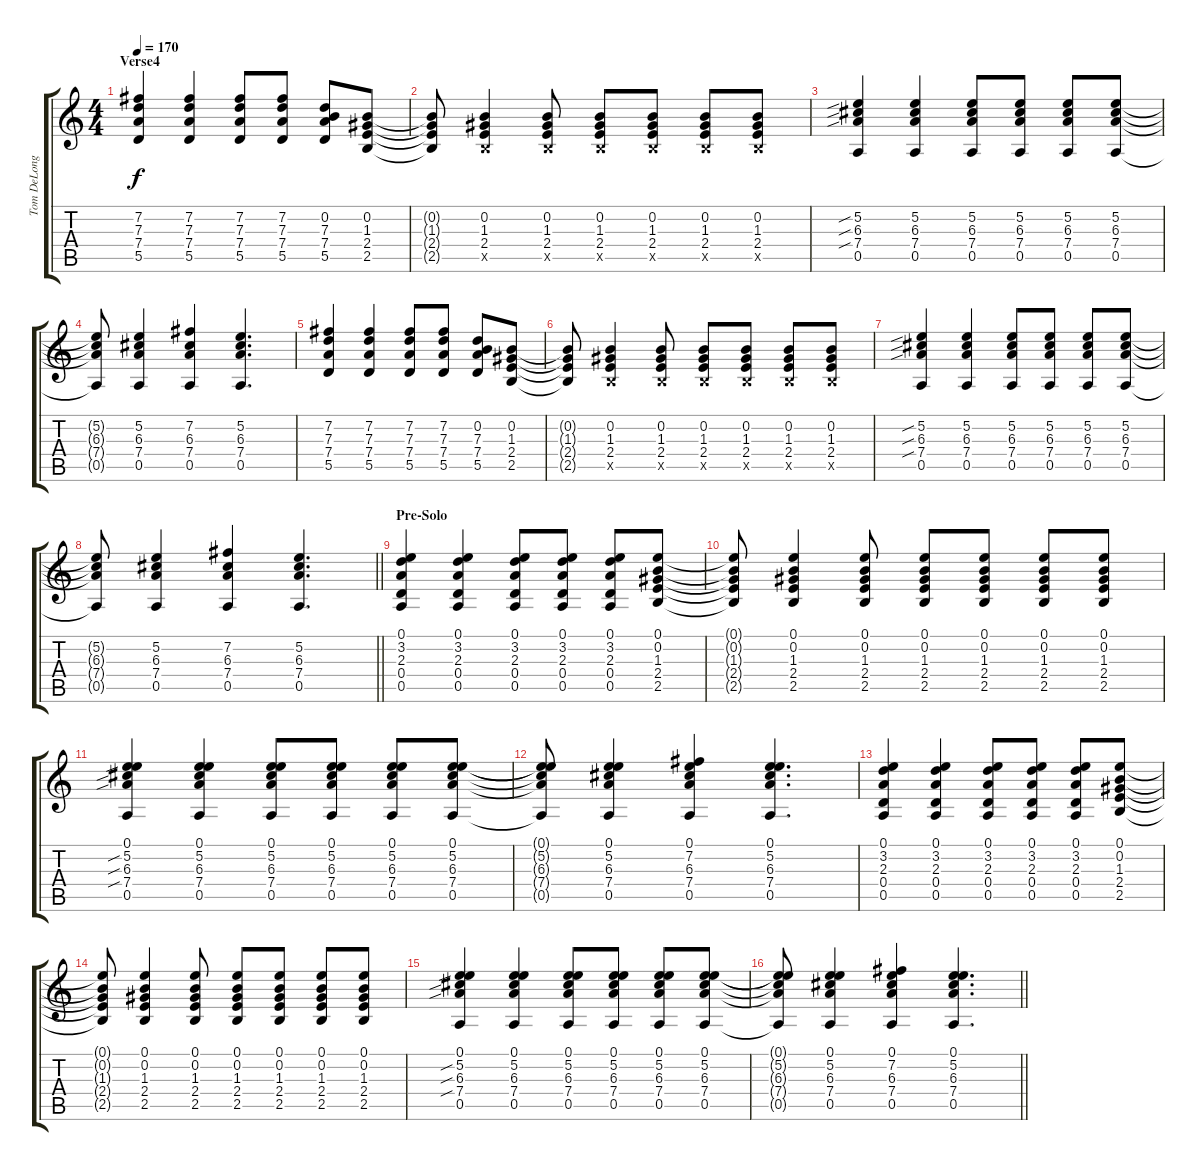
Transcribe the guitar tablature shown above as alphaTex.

\track ("Tom DeLonge" "Tom DeLong") {instrument distortionguitar}
\staff {score tabs}
\tuning (E4 B3 G3 D3 A2 E2) {hide}
\ts (4 4)
\section ("" "Verse4")
\tempo 170
\clef g2
\ks c
(7.2 7.3 7.4 5.5).4{dy f instrument electricguitarclean} (7.2 7.3 7.4 5.5).4 (7.2 7.3 7.4 5.5).8 (7.2 7.3 7.4 5.5).8 (0.2 7.3 7.4 5.5).8 (0.2 1.3 2.4 2.5).8 |
(0.2{t} 1.3{t} 2.4{t} 2.5{t}).8 (0.2 1.3 2.4 2.5{x}).4 (0.2 1.3 2.4 2.5{x}).8 (0.2 1.3 2.4 2.5{x}).8 (0.2 1.3 2.4 2.5{x}).8 (0.2 1.3 2.4 2.5{x}).8 (0.2 1.3 2.4 2.5{x}).8 |
(5.2{sib} 6.3{sib} 7.4{sib} 0.5).4 (5.2 6.3 7.4 0.5).4 (5.2 6.3 7.4 0.5).8 (5.2 6.3 7.4 0.5).8 (5.2 6.3 7.4 0.5).8 (5.2 6.3 7.4 0.5).8 |
(5.2{t} 6.3{t} 7.4{t} 0.5{t}).8 (5.2 6.3 7.4 0.5).4 (7.2 6.3 7.4 0.5).4 (5.2 6.3 7.4 0.5).4{d} |
(7.2 7.3 7.4 5.5).4 (7.2 7.3 7.4 5.5).4 (7.2 7.3 7.4 5.5).8 (7.2 7.3 7.4 5.5).8 (0.2 7.3 7.4 5.5).8 (0.2 1.3 2.4 2.5).8 |
(0.2{t} 1.3{t} 2.4{t} 2.5{t}).8 (0.2 1.3 2.4 2.5{x}).4 (0.2 1.3 2.4 2.5{x}).8 (0.2 1.3 2.4 2.5{x}).8 (0.2 1.3 2.4 2.5{x}).8 (0.2 1.3 2.4 2.5{x}).8 (0.2 1.3 2.4 2.5{x}).8 |
(5.2{sib} 6.3{sib} 7.4{sib} 0.5).4 (5.2 6.3 7.4 0.5).4 (5.2 6.3 7.4 0.5).8 (5.2 6.3 7.4 0.5).8 (5.2 6.3 7.4 0.5).8 (5.2 6.3 7.4 0.5).8 |
\barLineRight lightlight
(5.2{t} 6.3{t} 7.4{t} 0.5{t}).8 (5.2 6.3 7.4 0.5).4 (7.2 6.3 7.4 0.5).4 (5.2 6.3 7.4 0.5).4{d} |
\section ("" "Pre-Solo")
(0.1 3.2 2.3 0.4 0.5).4{instrument distortionguitar} (0.1 3.2 2.3 0.4 0.5).4 (0.1 3.2 2.3 0.4 0.5).8 (0.1 3.2 2.3 0.4 0.5).8 (0.1 3.2 2.3 0.4 0.5).8 (0.1 0.2 1.3 2.4 2.5).8 |
(0.1{t} 0.2{t} 1.3{t} 2.4{t} 2.5{t}).8 (0.1 0.2 1.3 2.4 2.5).4 (0.1 0.2 1.3 2.4 2.5).8 (0.1 0.2 1.3 2.4 2.5).8 (0.1 0.2 1.3 2.4 2.5).8 (0.1 0.2 1.3 2.4 2.5).8 (0.1 0.2 1.3 2.4 2.5).8 |
(0.1 5.2{sib} 6.3{sib} 7.4{sib} 0.5).4 (0.1 5.2 6.3 7.4 0.5).4 (0.1 5.2 6.3 7.4 0.5).8 (0.1 5.2 6.3 7.4 0.5).8 (0.1 5.2 6.3 7.4 0.5).8 (0.1 5.2 6.3 7.4 0.5).8 |
(0.1{t} 5.2{t} 6.3{t} 7.4{t} 0.5{t}).8 (0.1 5.2 6.3 7.4 0.5).4 (0.1 7.2 6.3 7.4 0.5).4 (0.1 5.2 6.3 7.4 0.5).4{d} |
(0.1 3.2 2.3 0.4 0.5).4 (0.1 3.2 2.3 0.4 0.5).4 (0.1 3.2 2.3 0.4 0.5).8 (0.1 3.2 2.3 0.4 0.5).8 (0.1 3.2 2.3 0.4 0.5).8 (0.1 0.2 1.3 2.4 2.5).8 |
(0.1{t} 0.2{t} 1.3{t} 2.4{t} 2.5{t}).8 (0.1 0.2 1.3 2.4 2.5).4 (0.1 0.2 1.3 2.4 2.5).8 (0.1 0.2 1.3 2.4 2.5).8 (0.1 0.2 1.3 2.4 2.5).8 (0.1 0.2 1.3 2.4 2.5).8 (0.1 0.2 1.3 2.4 2.5).8 |
(0.1 5.2{sib} 6.3{sib} 7.4{sib} 0.5).4 (0.1 5.2 6.3 7.4 0.5).4 (0.1 5.2 6.3 7.4 0.5).8 (0.1 5.2 6.3 7.4 0.5).8 (0.1 5.2 6.3 7.4 0.5).8 (0.1 5.2 6.3 7.4 0.5).8 |
\barLineRight lightlight
(0.1{t} 5.2{t} 6.3{t} 7.4{t} 0.5{t}).8 (0.1 5.2 6.3 7.4 0.5).4 (0.1 7.2 6.3 7.4 0.5).4 (0.1 5.2 6.3 7.4 0.5).4{d}
